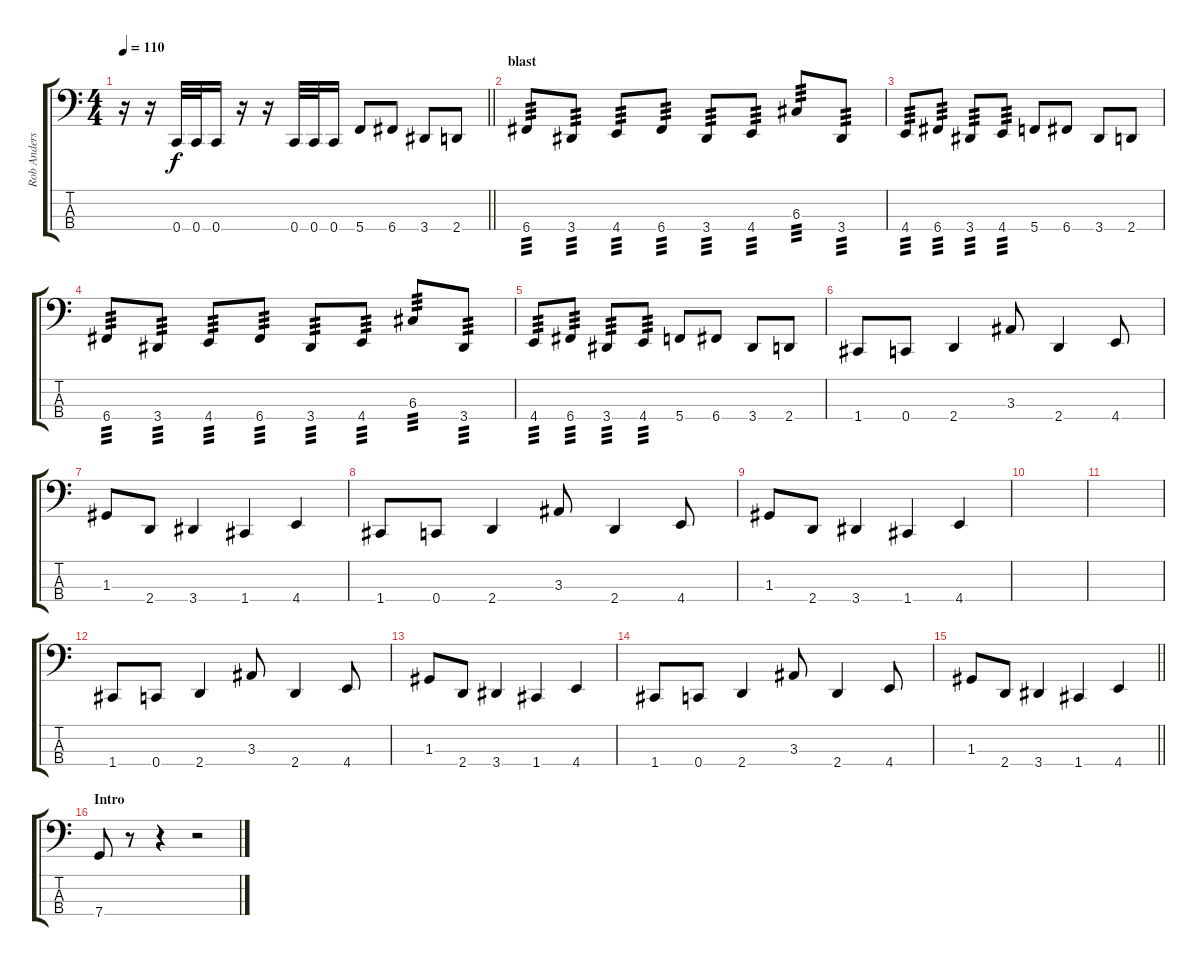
\track ("Rob Anderson" "Rob Anders") {instrument electricbasspick}
\staff {score tabs}
\tuning (F2 C2 G1 C1) {hide}
\ts (4 4)
\tempo 110
\clef f4
\barLineRight lightlight
\ks c
r.16{dy f} r.16 0.4.32 0.4.32 0.4.16 r.16 r.16 0.4.32 0.4.32 0.4.16 5.4.8 6.4.8 3.4.8 2.4.8 |
\section ("" "blast")
6.4.8{tp 3} 3.4.8{tp 3} 4.4.8{tp 3} 6.4.8{tp 3} 3.4.8{tp 3} 4.4.8{tp 3} 6.3.8{tp 3} 3.4.8{tp 3} |
4.4.8{tp 3} 6.4.8{tp 3} 3.4.8{tp 3} 4.4.8{tp 3} 5.4.8 6.4.8 3.4.8 2.4.8 |
6.4.8{tp 3} 3.4.8{tp 3} 4.4.8{tp 3} 6.4.8{tp 3} 3.4.8{tp 3} 4.4.8{tp 3} 6.3.8{tp 3} 3.4.8{tp 3} |
4.4.8{tp 3} 6.4.8{tp 3} 3.4.8{tp 3} 4.4.8{tp 3} 5.4.8 6.4.8 3.4.8 2.4.8 |
1.4.8 0.4.8 2.4.4 3.3.8 2.4.4 4.4.8 |
1.3.8 2.4.8 3.4.4 1.4.4 4.4.4 |
1.4.8 0.4.8 2.4.4 3.3.8 2.4.4 4.4.8 |
1.3.8 2.4.8 3.4.4 1.4.4 4.4.4 |
|
|
1.4.8 0.4.8 2.4.4 3.3.8 2.4.4 4.4.8 |
1.3.8 2.4.8 3.4.4 1.4.4 4.4.4 |
1.4.8 0.4.8 2.4.4 3.3.8 2.4.4 4.4.8 |
\barLineRight lightlight
1.3.8 2.4.8 3.4.4 1.4.4 4.4.4 |
\section ("" "Intro")
7.4.8 r.8 r.4 r.2
